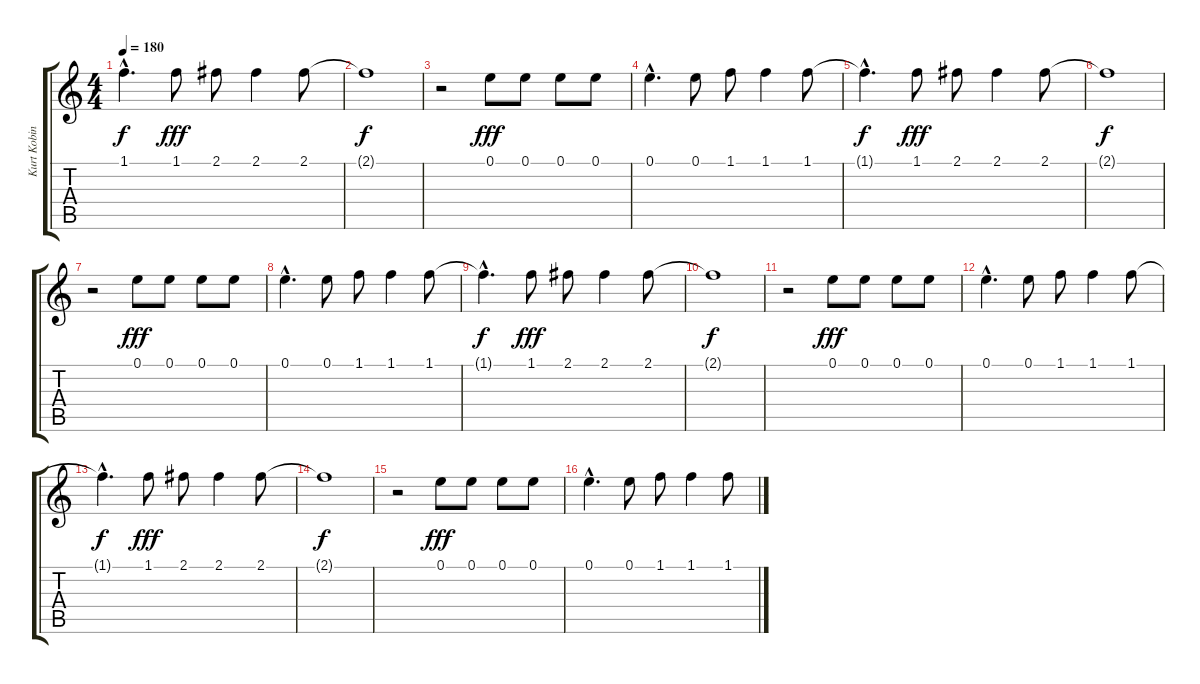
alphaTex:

\track ("Kurt Kobin - Vocals" "Kurt Kobin") {instrument distortionguitar}
\staff {score tabs}
\tuning (E4 B3 G3 D3 A2 E2) {hide}
\ts (4 4)
\tempo 180
\clef g2
\ks c
1.1{hac t}.4{d dy f} 1.1.8{dy fff} 2.1.8 2.1.4 2.1.8 |
2.1{t}.1{dy f} |
r.2 0.1.8{dy fff} 0.1.8 0.1.8 0.1.8 |
0.1{hac}.4{d} 0.1.8 1.1.8 1.1.4 1.1.8 |
1.1{hac t}.4{d dy f} 1.1.8{dy fff} 2.1.8 2.1.4 2.1.8 |
2.1{t}.1{dy f} |
r.2 0.1.8{dy fff} 0.1.8 0.1.8 0.1.8 |
0.1{hac}.4{d} 0.1.8 1.1.8 1.1.4 1.1.8 |
1.1{hac t}.4{d dy f} 1.1.8{dy fff} 2.1.8 2.1.4 2.1.8 |
2.1{t}.1{dy f} |
r.2 0.1.8{dy fff} 0.1.8 0.1.8 0.1.8 |
0.1{hac}.4{d} 0.1.8 1.1.8 1.1.4 1.1.8 |
1.1{hac t}.4{d dy f} 1.1.8{dy fff} 2.1.8 2.1.4 2.1.8 |
2.1{t}.1{dy f} |
r.2 0.1.8{dy fff} 0.1.8 0.1.8 0.1.8 |
0.1{hac}.4{d} 0.1.8 1.1.8 1.1.4 1.1.8
